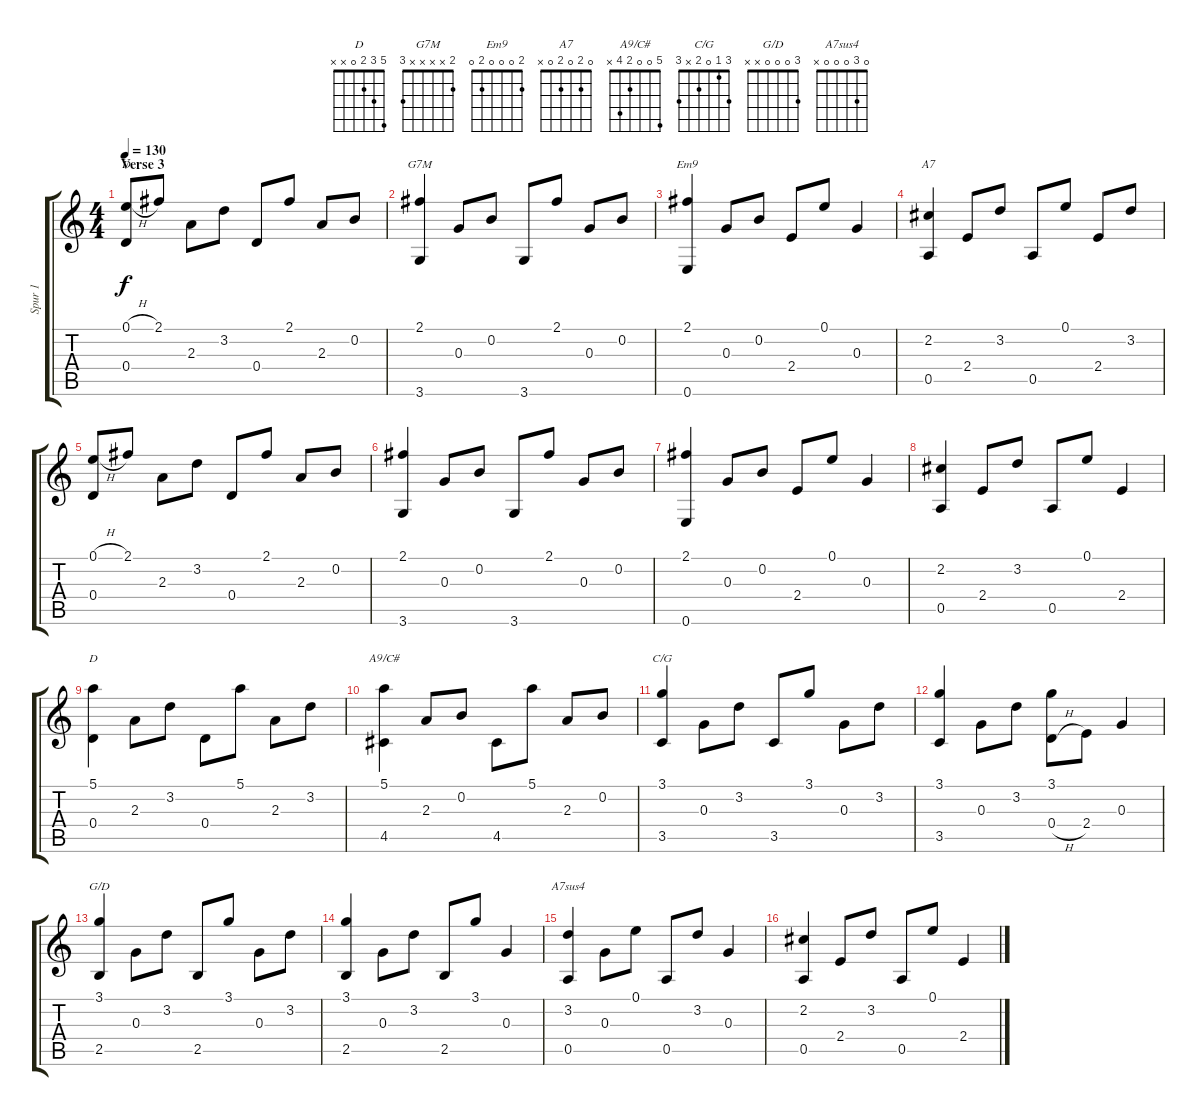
\track ("Spur 1" "Spur 1") {instrument acousticguitarnylon}
\staff {score tabs}
\tuning (E4 B3 G3 D3 A2 E2) {hide}
\chord ("D" 2 3 2 0 x x) {barre 2}
\chord ("G7M" 2 x x x x 3)
\chord ("Em9" 2 0 0 0 2 0)
\chord ("A7" 0 2 0 2 0 x)
\chord ("D" 5 3 2 0 x x)
\chord ("A9/C#" 5 0 0 2 4 x)
\chord ("C/G" 3 1 0 2 x 3)
\chord ("G/D" 3 0 0 0 x x)
\chord ("A7sus4" 0 3 0 0 0 x)
\ts (4 4)
\section ("" "Verse 3")
\tempo 130
\clef g2
\ks c
(0.1{h} 0.4).8{ch "D" dy f} 2.1.8 2.3.8 3.2.8 0.4.8 2.1.8 2.3.8 0.2.8 |
(2.1 3.6).4{ch "G7M"} 0.3.8 0.2.8 3.6.8 2.1.8 0.3.8 0.2.8 |
(2.1 0.6).4{ch "Em9"} 0.3.8 0.2.8 2.4.8 0.1.8 0.3.4 |
(2.2 0.5).4{ch "A7"} 2.4.8 3.2.8 0.5.8 0.1.8 2.4.8 3.2.8 |
(0.1{h} 0.4).8 2.1.8 2.3.8 3.2.8 0.4.8 2.1.8 2.3.8 0.2.8 |
(2.1 3.6).4 0.3.8 0.2.8 3.6.8 2.1.8 0.3.8 0.2.8 |
(2.1 0.6).4 0.3.8 0.2.8 2.4.8 0.1.8 0.3.4 |
(2.2 0.5).4 2.4.8 3.2.8 0.5.8 0.1.8 2.4.4 |
(5.1 0.4).4{ch "D"} 2.3.8 3.2.8 0.4.8 5.1.8 2.3.8 3.2.8 |
(5.1 4.5).4{ch "A9/C#"} 2.3.8 0.2.8 4.5.8 5.1.8 2.3.8 0.2.8 |
(3.1 3.5).4{ch "C/G"} 0.3.8 3.2.8 3.5.8 3.1.8 0.3.8 3.2.8 |
(3.1 3.5).4 0.3.8 3.2.8 (3.1 0.4{h}).8 2.4.8 0.3.4 |
(3.1 2.5).4{ch "G/D"} 0.3.8 3.2.8 2.5.8 3.1.8 0.3.8 3.2.8 |
(3.1 2.5).4 0.3.8 3.2.8 2.5.8 3.1.8 0.3.4 |
(3.2 0.5).4{ch "A7sus4"} 0.3.8 0.1.8 0.5.8 3.2.8 0.3.4 |
(2.2 0.5).4 2.4.8 3.2.8 0.5.8 0.1.8 2.4.4
